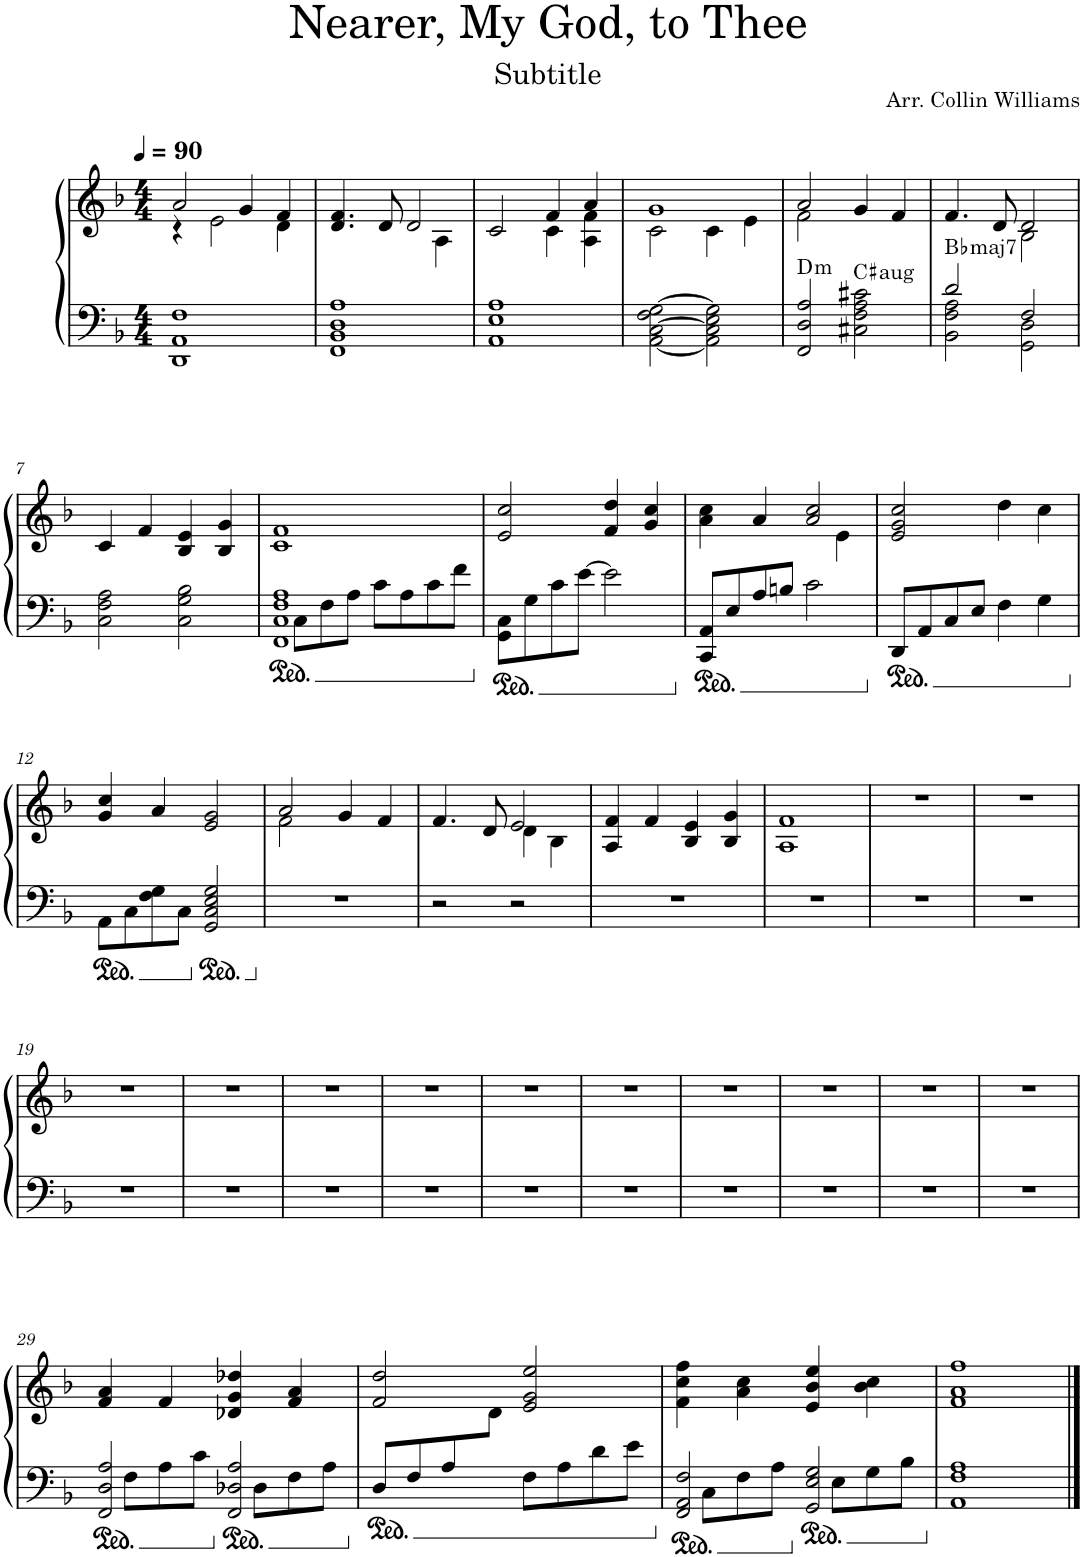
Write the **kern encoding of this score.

**kern	**kern	**harte
*part1	*part1	*part1
*staff2	*staff1	*
*I"Piano	*	*
*I'Pno.	*	*
*clefF4	*clefG2	*
*k[b-]	*k[b-]	*
*M4/4	*M4/4	*
*MM90	*MM90	*
=1	=1	=1
*	*^	*
1DD 1AA 1F	2a/	4r	.
.	.	2e\	.
.	4g/	.	.
.	4f/	4d\	.
=2	=2	=2	=2
1FF 1BB- 1D 1A	4.d/ 4.f/	2.ryy	.
.	8d/	.	.
.	2d/	.	.
.	.	4A\	.
=3	=3	=3	=3
1AA 1E 1A	2c/	2ryy	.
.	4f/	4c\	.
.	4a/	4A\ 4f\	.
=4	=4	=4	=4
[2AA\ [2C\ 2F\ [2G\	1g	2c\	.
2AA\] 2C\] 2E\ 2G\]	.	4c\	.
.	.	4e\	.
=5	=5	=5	=5
!	!	!	!LO:H:kt=m
2FF/ 2D/ 2A/	2a/	2f\	D:min
!	!	!	!LO:H:kt=aug
2C#X\ 2F\ 2A\ 2c#X\	4g/	2ryy	C#:aug
.	4f/	.	.
=6	=6	=6	=6
*^	*	*	*
!	!	!	!	!LO:H:kt=maj7
2d/	2BB-\ 2F\ 2A\	4.f/	2ryy	Bb:maj7
.	.	8d/	.	.
2F/	2GG\ 2D\	2d/	2B-\	.
*v	*v	*	*	*
*	*v	*v	*
!!LO:LB:g=z
=7	=7	=7
2C\ 2F\ 2A\	4c/	.
.	4f/	.
2C\ 2G\ 2B-\	4B-/ 4e/	.
.	4B-/ 4g/	.
=8	=8	=8
*^	*	*
1FF 1C 1F 1A	8ryy	1c 1f	.
.	8C\L	.	.
.	8F\	.	.
.	8A\J	.	.
.	8c\L	.	.
.	8A\	.	.
.	8c\	.	.
.	8f\J	.	.
*v	*v	*	*
=9	=9	=9
8GG\ 8C\L	2e/ 2cc/	.
8G\	.	.
8c\	.	.
[8e\J	.	.
2e\]	4f/ 4dd/	.
.	4g/ 4cc/	.
=10	=10	=10
*	*^	*
8CC/ 8AA/L	4a\ 4cc\	2.ryy	.
8E/	.	.	.
8A/	4a/	.	.
8Bn/J	.	.	.
2c\	2a/ 2cc/	.	.
.	.	4e\	.
*	*v	*v	*
=11	=11	=11
8DD/L	2e/ 2g/ 2cc/	.
8AA/	.	.
8C/	.	.
8E/J	.	.
4F\	4dd\	.
4G\	4cc\	.
!!LO:LB:g=z
=12	=12	=12
8AA\L	4g/ 4cc/	.
8C\	.	.
8F\ 8G\	4a/	.
8C\J	.	.
2GG/ 2C/ 2E/ 2G/	2e/ 2g/	.
=13	=13	=13
*	*^	*
1r	2a/	2f\	.
.	4g/	2ryy	.
.	4f/	.	.
=14	=14	=14	=14
2r	4.f/	2ryy	.
.	8d/	.	.
2r	2e/	4d\	.
.	.	4B-\	.
*	*v	*v	*
=15	=15	=15
1r	4A/ 4f/	.
.	4f/	.
.	4B-/ 4e/	.
.	4B-/ 4g/	.
=16	=16	=16
1r	1A 1f	.
=17	=17	=17
1r	1r	.
=18	=18	=18
1r	1r	.
!!LO:LB:g=z
=19	=19	=19
1r	1r	.
=20	=20	=20
1r	1r	.
=21	=21	=21
1r	1r	.
=22	=22	=22
1r	1r	.
=23	=23	=23
1r	1r	.
=24	=24	=24
1r	1r	.
=25	=25	=25
1r	1r	.
=26	=26	=26
1r	1r	.
=27	=27	=27
1r	1r	.
=28	=28	=28
1r	1r	.
!!LO:LB:g=z
=29	=29	=29
*^	*	*
2FF/ 2D/ 2A/	8ryy	4f/ 4a/	.
.	8F\L	.	.
.	8A\	4f/	.
.	8c\J	.	.
2FF/ 2D-X/ 2A/	8ryy	4d-X/ 4g/ 4dd-X/	.
.	8D-\L	.	.
.	8F\	4f/ 4a/	.
.	8A\J	.	.
*v	*v	*	*
=30	=30	=30
*	*^	*
8D/L	2f/ 2dd/	4.ryy	.
8F/	.	.	.
8A/	.	.	.
8ryy	.	8d\J	.
8F\L	2e/ 2g/ 2ee/	2ryy	.
8A\	.	.	.
8d\	.	.	.
8e\J	.	.	.
*	*v	*v	*
=31	=31	=31
*^	*	*
2FF/ 2AA/ 2F/	8ryy	4f\ 4cc\ 4ff\	.
.	8C\L	.	.
.	8F\	4a\ 4cc\	.
.	8A\J	.	.
2GG/ 2E/ 2G/	8ryy	4e/ 4b-/ 4ee/	.
.	8E\L	.	.
.	8G\	4b-\ 4cc\	.
.	8B-\J	.	.
*v	*v	*	*
=32	=32	=32
1AA 1F 1A	1f 1a 1ff	.
==	==	==
*-	*-	*-
